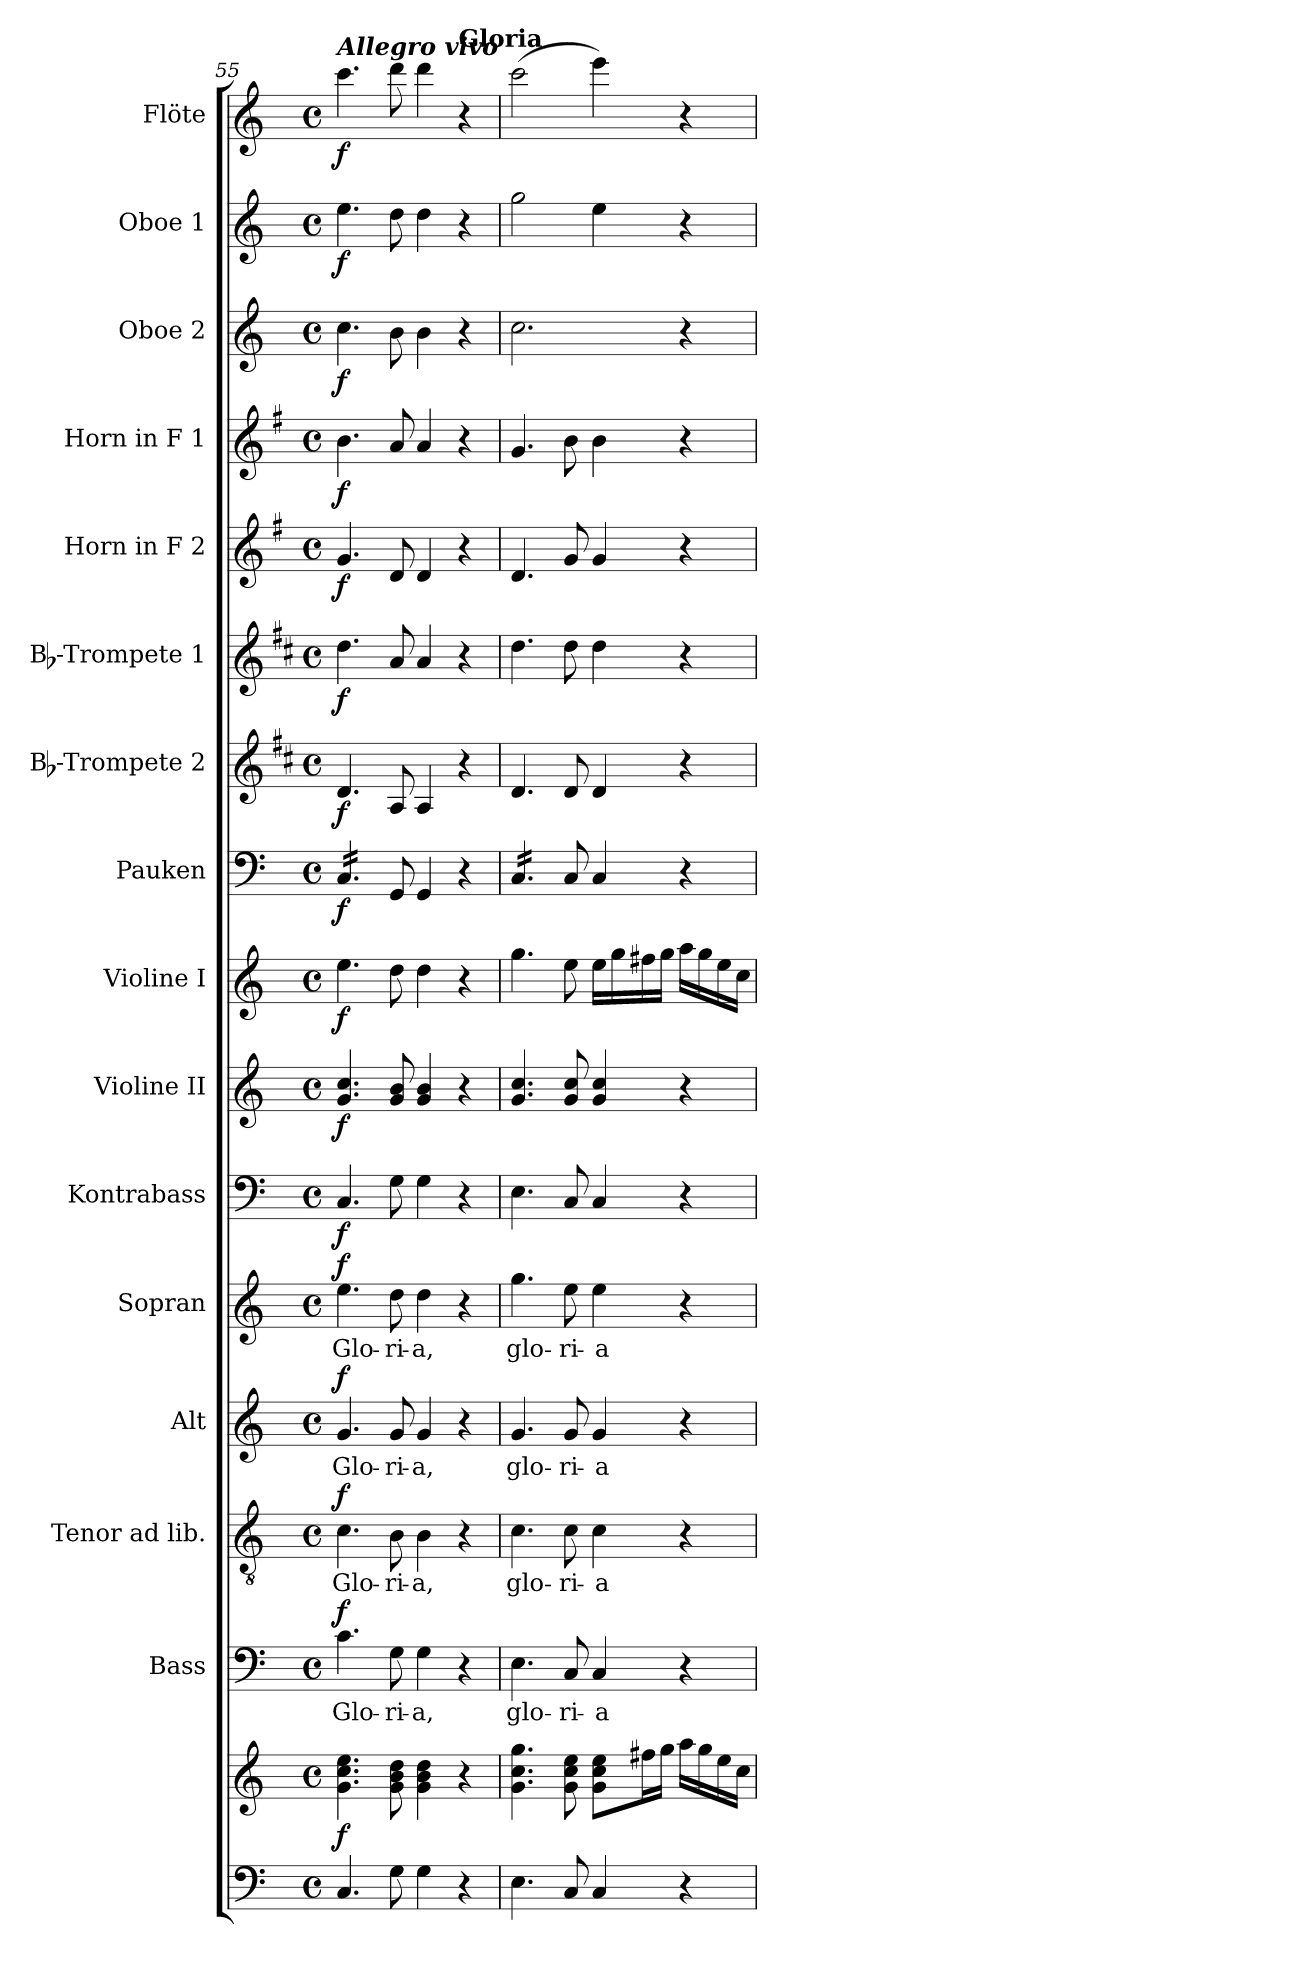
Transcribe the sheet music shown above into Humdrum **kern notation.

**kern	**kern	**dynam	**kern	**text	**dynam	**kern	**text	**dynam	**kern	**text	**dynam	**kern	**text	**dynam	**kern	**dynam	**kern	**dynam	**kern	**dynam	**kern	**dynam	**kern	**dynam	**kern	**dynam	**kern	**dynam	**kern	**dynam	**kern	**dynam	**kern	**dynam	**kern	**dynam
*part16	*part16	*part16	*part15	*part15	*part15	*part14	*part14	*part14	*part13	*part13	*part13	*part12	*part12	*part12	*part11	*part11	*part10	*part10	*part9	*part9	*part8	*part8	*part7	*part7	*part6	*part6	*part5	*part5	*part4	*part4	*part3	*part3	*part2	*part2	*part1	*part1
*staff17	*staff16	*staff16/17	*staff15	*staff15	*staff15	*staff14	*staff14	*staff14	*staff13	*staff13	*staff13	*staff12	*staff12	*staff12	*staff11	*staff11	*staff10	*staff10	*staff9	*staff9	*staff8	*staff8	*staff7	*staff7	*staff6	*staff6	*staff5	*staff5	*staff4	*staff4	*staff3	*staff3	*staff2	*staff2	*staff1	*staff1
*	*	*	*I"Bass	*	*	*I"Tenor ad lib.	*	*	*I"Alt	*	*	*I"Sopran	*	*	*I"Kontrabass	*	*I"Violine II	*	*I"Violine I	*	*I"Pauken	*	*I"Bb-Trompete 2	*	*I"Bb-Trompete 1	*	*I"Horn in F 2	*	*I"Horn in F 1	*	*I"Oboe 2	*	*I"Oboe 1	*	*I"Flöte	*
*	*	*	*I'B.	*	*	*I'T.	*	*	*I'A.	*	*	*I'S.	*	*	*I'Kb.	*	*I'Vl. II	*	*I'Vl. I	*	*I'Pk.	*	*I'Bb Trp. 2	*	*I'Bb Trp. 1	*	*	*	*	*	*I'Ob. 2	*	*I'Ob. 1	*	*I'Fl.	*
!!LO:PB:g=z
*clefF4	*clefG2	*	*clefF4	*	*	*clefGv2	*	*	*clefG2	*	*	*clefG2	*	*	*clefF4	*	*clefG2	*	*clefG2	*	*clefF4	*	*clefG2	*	*clefG2	*	*clefG2	*	*clefG2	*	*clefG2	*	*clefG2	*	*clefG2	*
*	*	*	*	*	*	*	*	*	*	*	*	*	*	*	*ITrd7c12	*	*	*	*	*	*	*	*ITrd1c2	*	*ITrd1c2	*	*ITrd4c7	*	*ITrd4c7	*	*	*	*	*	*	*
*k[]	*k[]	*	*k[]	*	*	*k[]	*	*	*k[]	*	*	*k[]	*	*	*k[]	*	*k[]	*	*k[]	*	*k[]	*	*k[]	*	*k[]	*	*k[]	*	*k[]	*	*k[]	*	*k[]	*	*k[]	*
*C:	*C:	*	*C:	*	*	*C:	*	*	*C:	*	*	*C:	*	*	*C:	*	*C:	*	*C:	*	*C:	*	*C:	*	*C:	*	*C:	*	*C:	*	*C:	*	*C:	*	*C:	*
*M4/4	*M4/4	*	*M4/4	*	*	*M4/4	*	*	*M4/4	*	*	*M4/4	*	*	*M4/4	*	*M4/4	*	*M4/4	*	*M4/4	*	*M4/4	*	*M4/4	*	*M4/4	*	*M4/4	*	*M4/4	*	*M4/4	*	*M4/4	*
*met(c)	*met(c)	*	*met(c)	*	*	*met(c)	*	*	*met(c)	*	*	*met(c)	*	*	*met(c)	*	*met(c)	*	*met(c)	*	*met(c)	*	*met(c)	*	*met(c)	*	*met(c)	*	*met(c)	*	*met(c)	*	*met(c)	*	*met(c)	*
=55	=55	=55	=55	=55	=55	=55	=55	=55	=55	=55	=55	=55	=55	=55	=55	=55	=55	=55	=55	=55	=55	=55	=55	=55	=55	=55	=55	=55	=55	=55	=55	=55	=55	=55	=55	=55
!	!	!	!	!	!	!	!	!	!	!	!	!	!	!	!	!	!	!	!	!	!	!	!	!	!	!	!	!	!	!	!	!	!	!	!LO:TX:a:Bi:t=Allegro vivo	!
!	!	!LO:DY:b	!	!LO:LY:b	!LO:DY:a	!	!LO:LY:b	!LO:DY:a	!	!LO:LY:b	!LO:DY:a	!	!LO:LY:b	!LO:DY:a	!	!LO:DY:b	!	!LO:DY:b	!	!LO:DY:b	!	!LO:DY:b	!	!LO:DY:b	!	!LO:DY:b	!	!LO:DY:b	!	!LO:DY:b	!	!LO:DY:b	!	!LO:DY:b	!	!LO:DY:b
*	*	*	*	*	*	*	*	*	*	*	*	*	*	*	*	*	*	*	*	*	*tremolo	*	*	*	*	*	*	*	*	*	*	*	*	*	*	*
4.C/	4.g\ 4.cc\ 4.ee\	f	4.c\	Glo-	f	4.c\	Glo-	f	4.g/	Glo-	f	4.ee\	Glo-	f	4.CC/	f	4.g/ 4.cc/	f	4.ee\	f	16C/LL	f	4.c/	f	4.cc\	f	4.c/	f	4.e\	f	4.cc\	f	4.ee\	f	4.ccc\	f
.	.	.	.	.	.	.	.	.	.	.	.	.	.	.	.	.	.	.	.	.	16C/	.	.	.	.	.	.	.	.	.	.	.	.	.	.	.
.	.	.	.	.	.	.	.	.	.	.	.	.	.	.	.	.	.	.	.	.	16C/	.	.	.	.	.	.	.	.	.	.	.	.	.	.	.
.	.	.	.	.	.	.	.	.	.	.	.	.	.	.	.	.	.	.	.	.	16C/	.	.	.	.	.	.	.	.	.	.	.	.	.	.	.
.	.	.	.	.	.	.	.	.	.	.	.	.	.	.	.	.	.	.	.	.	16C/	.	.	.	.	.	.	.	.	.	.	.	.	.	.	.
.	.	.	.	.	.	.	.	.	.	.	.	.	.	.	.	.	.	.	.	.	16C/JJ	.	.	.	.	.	.	.	.	.	.	.	.	.	.	.
*	*	*	*	*	*	*	*	*	*	*	*	*	*	*	*	*	*	*	*	*	*Xtremolo	*	*	*	*	*	*	*	*	*	*	*	*	*	*	*
!	!	!	!	!LO:LY:b	!	!	!LO:LY:b	!	!	!LO:LY:b	!	!	!LO:LY:b	!	!	!	!	!	!	!	!	!	!	!	!	!	!	!	!	!	!	!	!	!	!	!
8G\	8g\ 8b\ 8dd\	.	8G\	-ri-	.	8B\	-ri-	.	8g/	-ri-	.	8dd\	-ri-	.	8GG\	.	8g/ 8b/	.	8dd\	.	8GG/	.	8G/	.	8g/	.	8G/	.	8d/	.	8b\	.	8dd\	.	8ddd\	.
!	!	!	!	!LO:LY:b	!	!	!LO:LY:b	!	!	!LO:LY:b	!	!	!LO:LY:b	!	!	!	!	!	!	!	!	!	!	!	!	!	!	!	!	!	!	!	!	!	!	!
4G\	4g\ 4b\ 4dd\	.	4G\	-a,	.	4B\	-a,	.	4g/	-a,	.	4dd\	-a,	.	4GG\	.	4g/ 4b/	.	4dd\	.	4GG/	.	4G/	.	4g/	.	4G/	.	4d/	.	4b\	.	4dd\	.	4ddd\	.
!	!	!	!	!	!	!	!	!	!	!	!	!	!	!	!	!	!	!	!	!	!	!	!	!	!	!	!	!	!	!	!	!	!	!	!LO:TX:a:B:t=Gloria	!
4r	4r	.	4r	.	.	4r	.	.	4r	.	.	4r	.	.	4r	.	4r	.	4r	.	4r	.	4r	.	4r	.	4r	.	4r	.	4r	.	4r	.	4r	.
=56	=56	=56	=56	=56	=56	=56	=56	=56	=56	=56	=56	=56	=56	=56	=56	=56	=56	=56	=56	=56	=56	=56	=56	=56	=56	=56	=56	=56	=56	=56	=56	=56	=56	=56	=56	=56
!	!	!	!	!LO:LY:b	!	!	!LO:LY:b	!	!	!LO:LY:b	!	!	!LO:LY:b	!	!	!	!	!	!	!	!	!	!	!	!	!	!	!	!	!	!	!	!	!	!	!
*	*	*	*	*	*	*	*	*	*	*	*	*	*	*	*	*	*	*	*	*	*tremolo	*	*	*	*	*	*	*	*	*	*	*	*	*	*	*
4.E\	4.g\ 4.cc\ 4.gg\	.	4.E\	glo-	.	4.c\	glo-	.	4.g/	glo-	.	4.gg\	glo-	.	4.EE\	.	4.g/ 4.cc/	.	4.gg\	.	16C/LL	.	4.c/	.	4.cc\	.	4.G/	.	4.c/	.	2.cc\	.	2gg\	.	(>2ccc\	.
.	.	.	.	.	.	.	.	.	.	.	.	.	.	.	.	.	.	.	.	.	16C/	.	.	.	.	.	.	.	.	.	.	.	.	.	.	.
.	.	.	.	.	.	.	.	.	.	.	.	.	.	.	.	.	.	.	.	.	16C/	.	.	.	.	.	.	.	.	.	.	.	.	.	.	.
.	.	.	.	.	.	.	.	.	.	.	.	.	.	.	.	.	.	.	.	.	16C/	.	.	.	.	.	.	.	.	.	.	.	.	.	.	.
.	.	.	.	.	.	.	.	.	.	.	.	.	.	.	.	.	.	.	.	.	16C/	.	.	.	.	.	.	.	.	.	.	.	.	.	.	.
.	.	.	.	.	.	.	.	.	.	.	.	.	.	.	.	.	.	.	.	.	16C/JJ	.	.	.	.	.	.	.	.	.	.	.	.	.	.	.
*	*	*	*	*	*	*	*	*	*	*	*	*	*	*	*	*	*	*	*	*	*Xtremolo	*	*	*	*	*	*	*	*	*	*	*	*	*	*	*
!	!	!	!	!LO:LY:b	!	!	!LO:LY:b	!	!	!LO:LY:b	!	!	!LO:LY:b	!	!	!	!	!	!	!	!	!	!	!	!	!	!	!	!	!	!	!	!	!	!	!
8C/	8g\ 8cc\ 8ee\	.	8C/	-ri-	.	8c\	-ri-	.	8g/	-ri-	.	8ee\	-ri-	.	8CC/	.	8g/ 8cc/	.	8ee\	.	8C/	.	8c/	.	8cc\	.	8c/	.	8e\	.	.	.	.	.	.	.
!	!	!	!	!LO:LY:b	!	!	!LO:LY:b	!	!	!LO:LY:b	!	!	!LO:LY:b	!	!	!	!	!	!	!	!	!	!	!	!	!	!	!	!	!	!	!	!	!	!	!
4C/	8g\ 8cc\ 8ee\L	.	4C/	-a	.	4c\	-a	.	4g/	-a	.	4ee\	-a	.	4CC/	.	4g/ 4cc/	.	16ee\LL	.	4C/	.	4c/	.	4cc\	.	4c/	.	4e\	.	.	.	4ee\	.	4eee\)	.
.	.	.	.	.	.	.	.	.	.	.	.	.	.	.	.	.	.	.	16gg\	.	.	.	.	.	.	.	.	.	.	.	.	.	.	.	.	.
.	16ff#X\L	.	.	.	.	.	.	.	.	.	.	.	.	.	.	.	.	.	16ff#X\	.	.	.	.	.	.	.	.	.	.	.	.	.	.	.	.	.
.	16gg\JJ	.	.	.	.	.	.	.	.	.	.	.	.	.	.	.	.	.	16gg\JJ	.	.	.	.	.	.	.	.	.	.	.	.	.	.	.	.	.
4r	16aa\LL	.	4r	.	.	4r	.	.	4r	.	.	4r	.	.	4r	.	4r	.	16aa\LL	.	4r	.	4r	.	4r	.	4r	.	4r	.	4r	.	4r	.	4r	.
.	16gg\	.	.	.	.	.	.	.	.	.	.	.	.	.	.	.	.	.	16gg\	.	.	.	.	.	.	.	.	.	.	.	.	.	.	.	.	.
.	16ee\	.	.	.	.	.	.	.	.	.	.	.	.	.	.	.	.	.	16ee\	.	.	.	.	.	.	.	.	.	.	.	.	.	.	.	.	.
.	16cc\JJ	.	.	.	.	.	.	.	.	.	.	.	.	.	.	.	.	.	16cc\JJ	.	.	.	.	.	.	.	.	.	.	.	.	.	.	.	.	.
=	=	=	=	=	=	=	=	=	=	=	=	=	=	=	=	=	=	=	=	=	=	=	=	=	=	=	=	=	=	=	=	=	=	=	=	=
*-	*-	*-	*-	*-	*-	*-	*-	*-	*-	*-	*-	*-	*-	*-	*-	*-	*-	*-	*-	*-	*-	*-	*-	*-	*-	*-	*-	*-	*-	*-	*-	*-	*-	*-	*-	*-
